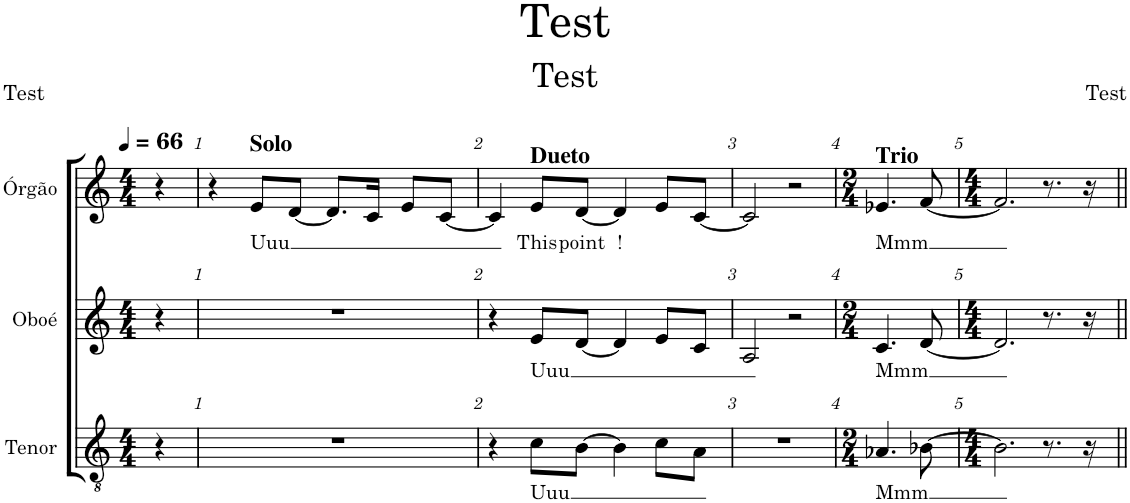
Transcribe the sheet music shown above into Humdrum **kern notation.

**kern	**text	**kern	**text	**kern	**text
*part3	*part3	*part2	*part2	*part1	*part1
*staff3	*staff3	*staff2	*staff2	*staff1	*staff1
*I"Tenor	*	*I"Oboé	*	*I"Órgão	*
*I'Ten.	*	*I'Ob.	*	*	*
*clefGv2	*	*clefG2	*	*clefG2	*
*k[]	*	*k[]	*	*k[]	*
*M4/4	*	*M4/4	*	*M4/4	*
*MM66	*	*MM66	*	*MM66	*
=	=	=	=	=	=
4r	.	4r	.	4r	.
=1	=1	=1	=1	=1	=1
1r	.	1r	.	4r	.
!	!	!	!	!LO:TX:a:B:t=Solo	!
!	!	!	!	!	!LO:LY:b
.	.	.	.	8e/L	Uuu
.	.	.	.	[8d/J	.
.	.	.	.	8.d/L]	.
.	.	.	.	16c/Jk	.
.	.	.	.	8e/L	.
.	.	.	.	[8c/J	.
=2	=2	=2	=2	=2	=2
4r	.	4r	.	4c/]	.
!	!	!	!	!LO:TX:a:B:t=Dueto	!
!	!LO:LY:b	!	!LO:LY:b	!	!LO:LY:b
8c\L	Uuu	8e/L	Uuu	8e/L	This
!	!	!	!	!	!LO:LY:b
[8B\J	.	[8d/J	.	[8d/J	point
!	!	!	!	!	!LO:LY:b
4B\]	.	4d/]	.	4d/]	\!
8c\L	.	8e/L	.	8e/L	.
8A\J	.	8c/J	.	[8c/J	.
=3	=3	=3	=3	=3	=3
1r	.	2A/	.	2c/]	.
.	.	2r	.	2r	.
=4	=4	=4	=4	=4	=4
*M2/4	*	*M2/4	*	*M2/4	*
!	!	!	!	!LO:TX:a:B:t=Trio	!
!	!LO:LY:b	!	!LO:LY:b	!	!LO:LY:b
4.A-X/	Mmm	4.c/	Mmm	4.e-X/	Mmm
[8B-X\	.	[8d/	.	[8f/	.
=5	=5	=5	=5	=5	=5
*M4/4	*	*M4/4	*	*M4/4	*
2.B-\]	.	2.d/]	.	2.f/]	.
8.r	.	8.r	.	8.r	.
16r	.	16r	.	16r	.
=||	=||	=||	=||	=||	=||
*-	*-	*-	*-	*-	*-
